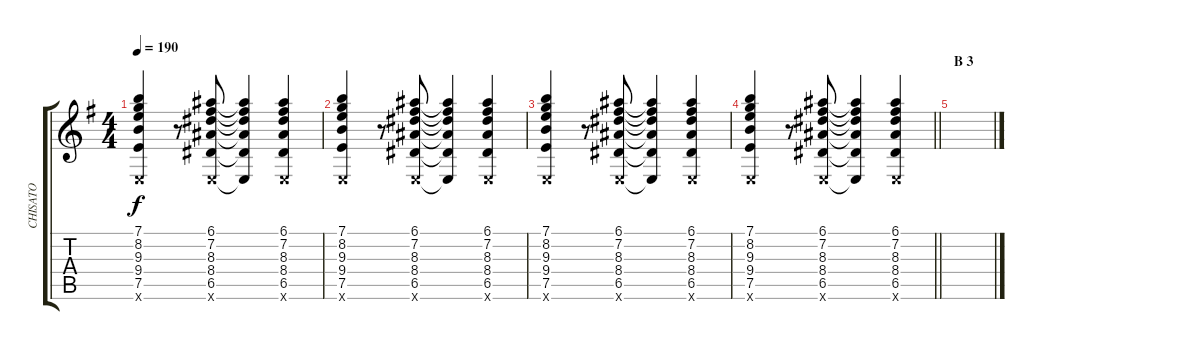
\track ("CHISATO" "CHISATO") {instrument distortionguitar}
\staff {score tabs}
\tuning (E4 B3 G3 D3 A2 E2) {hide}
\ts (4 4)
\tempo 190
\clef g2
\ks g
(7.1 8.2 9.3 9.4 7.5 0.6{x}).4{dy f} r.8 (6.1 7.2 8.3 8.4 6.5 0.6{x}).8 (6.1{t} 7.2{t} 8.3{t} 8.4{t} 6.5{t} 0.6{t}).4 (6.1 7.2 8.3 8.4 6.5 0.6{x}).4 |
(7.1 8.2 9.3 9.4 7.5 0.6{x}).4 r.8 (6.1 7.2 8.3 8.4 6.5 0.6{x}).8 (6.1{t} 7.2{t} 8.3{t} 8.4{t} 6.5{t} 0.6{t}).4 (6.1 7.2 8.3 8.4 6.5 0.6{x}).4 |
(7.1 8.2 9.3 9.4 7.5 0.6{x}).4 r.8 (6.1 7.2 8.3 8.4 6.5 0.6{x}).8 (6.1{t} 7.2{t} 8.3{t} 8.4{t} 6.5{t} 0.6{t}).4 (6.1 7.2 8.3 8.4 6.5 0.6{x}).4 |
\barLineRight lightlight
(7.1 8.2 9.3 9.4 7.5 0.6{x}).4 r.8 (6.1 7.2 8.3 8.4 6.5 0.6{x}).8 (6.1{t} 7.2{t} 8.3{t} 8.4{t} 6.5{t} 0.6{t}).4 (6.1 7.2 8.3 8.4 6.5 0.6{x}).4 |
\section ("" "B 3")
